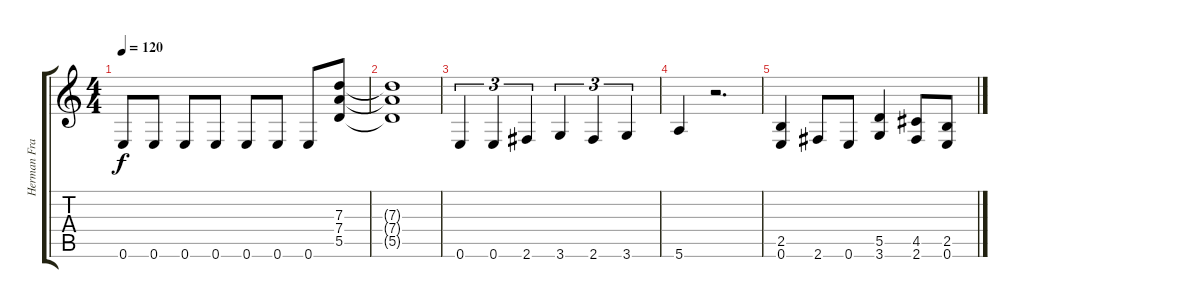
\track ("Herman Frank " "Herman Fra") {instrument overdrivenguitar}
\staff {score tabs}
\tuning (E4 B3 G3 D3 A2 E2) {hide}
\ts (4 4)
\tempo 120
\clef g2
\ks c
0.6.8{dy f} 0.6.8 0.6.8 0.6.8 0.6.8 0.6.8 0.6.8 (7.3 7.4 5.5).8 |
(7.3{t} 7.4{t} 5.5{t}).1 |
0.6.4{tu (3 2)} 0.6.4{tu (3 2)} 2.6.4{tu (3 2)} 3.6.4{tu (3 2)} 2.6.4{tu (3 2)} 3.6.4{tu (3 2)} |
5.6.4 r.2{d} |
(2.5 0.6).4 2.6.8 0.6.8 (5.5 3.6).4 (4.5 2.6).8 (2.5 0.6).8
